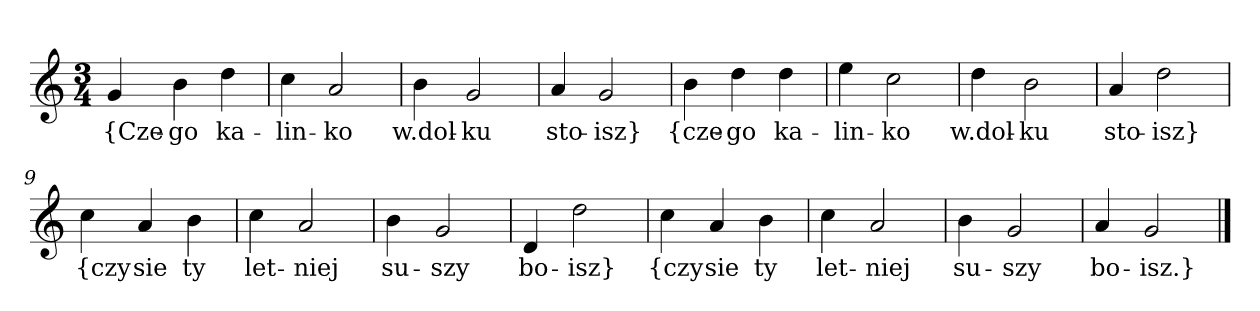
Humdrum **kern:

**kern	**text
*part1	*part1
*staff1	*staff1
*clefG2	*
*k[]	*
*M3/4	*
=	=
4g	{Cze-
4b	-go
4dd	ka-
=2	=2
4cc	-lin-
2a	-ko
=3	=3
4b	w.dol-
2g	-ku
=4	=4
4a	sto-
2g	-isz}
=5y	=5y
4b	{cze-
4dd	-go
4dd	ka-
=6	=6
4ee	-lin-
2cc	-ko
=7	=7
4dd	w.dol-
2b	-ku
=8	=8
4a	sto-
2dd	-isz}
=9y	=9y
4cc	{czy
4a	sie
4b	ty
=10	=10
4cc	let-
2a	-niej
=11	=11
4b	su-
2g	-szy
=12	=12
4d	bo-
2dd	-isz}
=13y	=13y
4cc	{czy
4a	sie
4b	ty
=14	=14
4cc	let-
2a	-niej
=15	=15
4b	su-
2g	-szy
=16	=16
4a	bo-
2g	-isz.}
==	==
*-	*-
